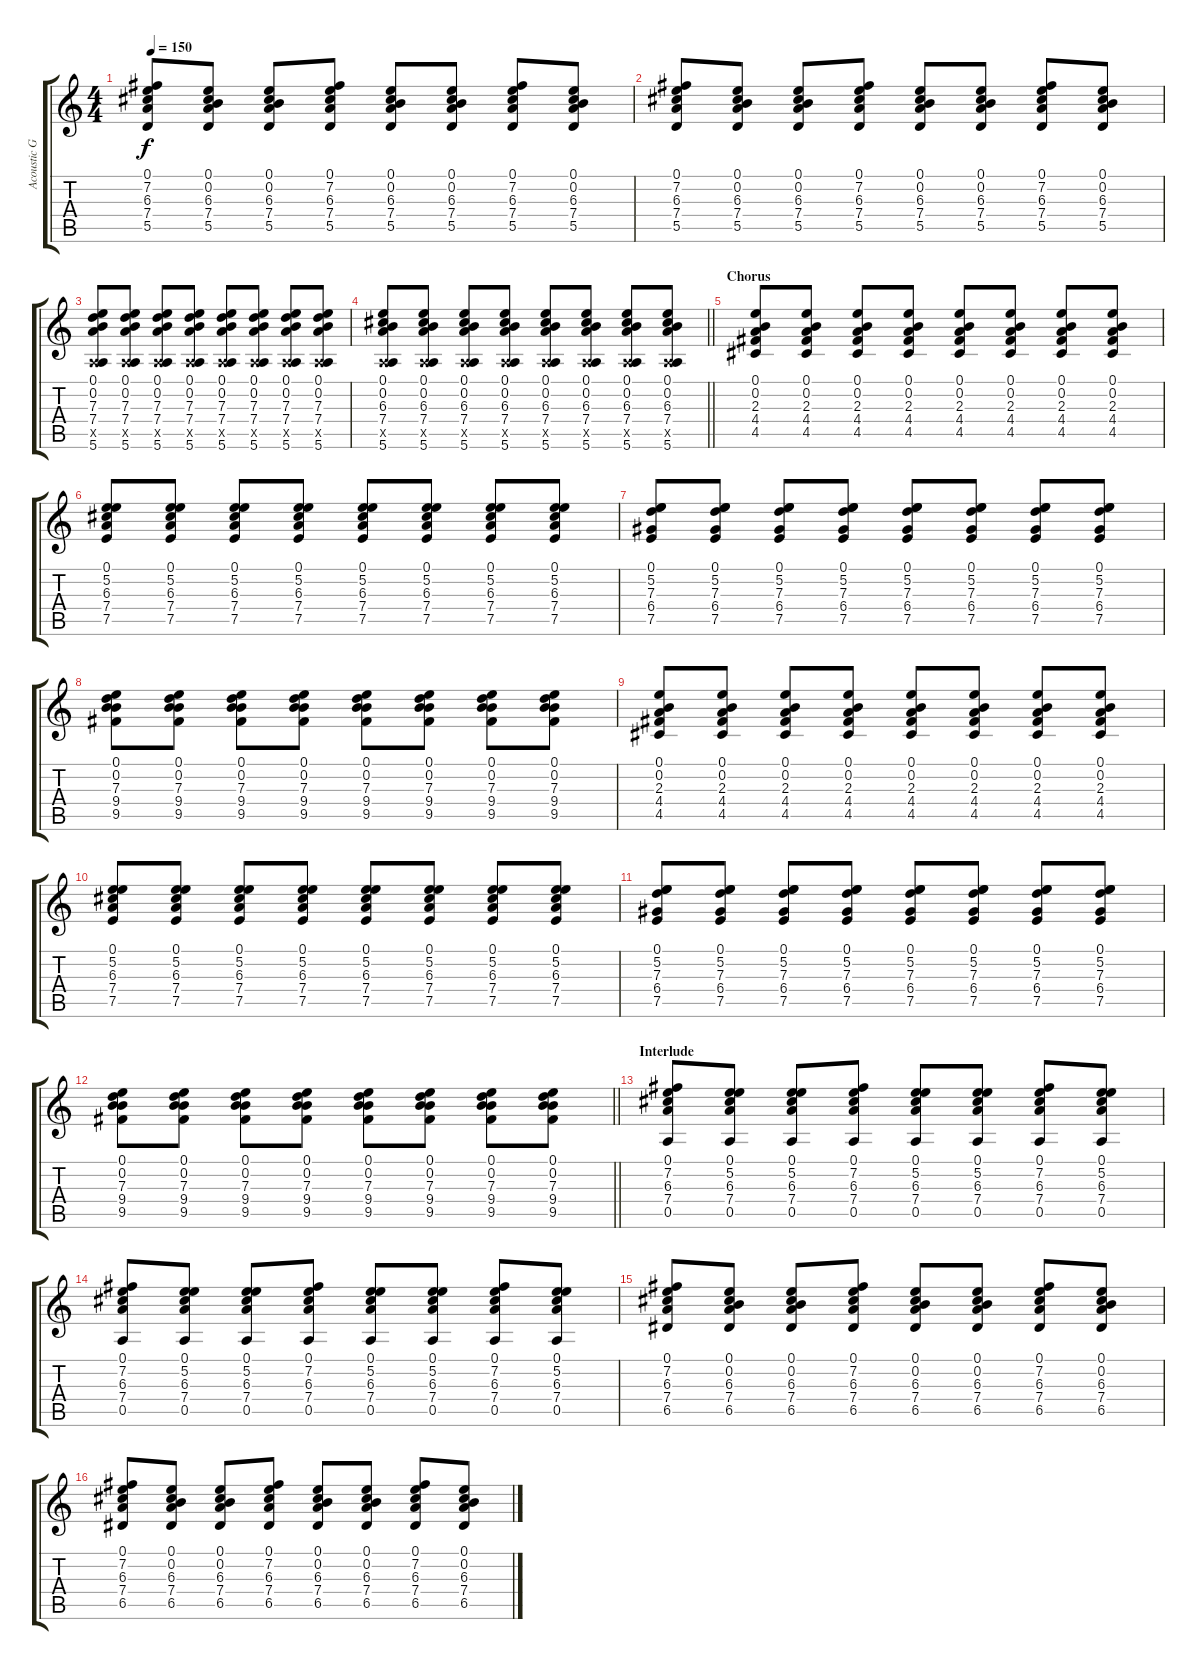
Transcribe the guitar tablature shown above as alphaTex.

\track ("Acoustic Guitar" "Acoustic G") {instrument acousticguitarsteel}
\staff {score tabs}
\tuning (E4 B3 G3 D3 A2 E2) {hide}
\ts (4 4)
\tempo 150
\clef g2
\ks c
(0.1 7.2 6.3 7.4 5.5).8{dy f} (0.1 0.2 6.3 7.4 5.5).8 (0.1 0.2 6.3 7.4 5.5).8 (0.1 7.2 6.3 7.4 5.5).8 (0.1 0.2 6.3 7.4 5.5).8 (0.1 0.2 6.3 7.4 5.5).8 (0.1 7.2 6.3 7.4 5.5).8 (0.1 0.2 6.3 7.4 5.5).8 |
(0.1 7.2 6.3 7.4 5.5).8 (0.1 0.2 6.3 7.4 5.5).8 (0.1 0.2 6.3 7.4 5.5).8 (0.1 7.2 6.3 7.4 5.5).8 (0.1 0.2 6.3 7.4 5.5).8 (0.1 0.2 6.3 7.4 5.5).8 (0.1 7.2 6.3 7.4 5.5).8 (0.1 0.2 6.3 7.4 5.5).8 |
(0.1 0.2 7.3 7.4 0.5{x} 5.6).8 (0.1 0.2 7.3 7.4 0.5{x} 5.6).8 (0.1 0.2 7.3 7.4 0.5{x} 5.6).8 (0.1 0.2 7.3 7.4 0.5{x} 5.6).8 (0.1 0.2 7.3 7.4 0.5{x} 5.6).8 (0.1 0.2 7.3 7.4 0.5{x} 5.6).8 (0.1 0.2 7.3 7.4 0.5{x} 5.6).8 (0.1 0.2 7.3 7.4 0.5{x} 5.6).8 |
\barLineRight lightlight
(0.1 0.2 6.3 7.4 0.5{x} 5.6).8 (0.1 0.2 6.3 7.4 0.5{x} 5.6).8 (0.1 0.2 6.3 7.4 0.5{x} 5.6).8 (0.1 0.2 6.3 7.4 0.5{x} 5.6).8 (0.1 0.2 6.3 7.4 0.5{x} 5.6).8 (0.1 0.2 6.3 7.4 0.5{x} 5.6).8 (0.1 0.2 6.3 7.4 0.5{x} 5.6).8 (0.1 0.2 6.3 7.4 0.5{x} 5.6).8 |
\section ("" "Chorus")
(0.1 0.2 2.3 4.4 4.5).8 (0.1 0.2 2.3 4.4 4.5).8 (0.1 0.2 2.3 4.4 4.5).8 (0.1 0.2 2.3 4.4 4.5).8 (0.1 0.2 2.3 4.4 4.5).8 (0.1 0.2 2.3 4.4 4.5).8 (0.1 0.2 2.3 4.4 4.5).8 (0.1 0.2 2.3 4.4 4.5).8 |
(0.1 5.2 6.3 7.4 7.5).8 (0.1 5.2 6.3 7.4 7.5).8 (0.1 5.2 6.3 7.4 7.5).8 (0.1 5.2 6.3 7.4 7.5).8 (0.1 5.2 6.3 7.4 7.5).8 (0.1 5.2 6.3 7.4 7.5).8 (0.1 5.2 6.3 7.4 7.5).8 (0.1 5.2 6.3 7.4 7.5).8 |
(0.1 5.2 7.3 6.4 7.5).8 (0.1 5.2 7.3 6.4 7.5).8 (0.1 5.2 7.3 6.4 7.5).8 (0.1 5.2 7.3 6.4 7.5).8 (0.1 5.2 7.3 6.4 7.5).8 (0.1 5.2 7.3 6.4 7.5).8 (0.1 5.2 7.3 6.4 7.5).8 (0.1 5.2 7.3 6.4 7.5).8 |
(0.1 0.2 7.3 9.4 9.5).8 (0.1 0.2 7.3 9.4 9.5).8 (0.1 0.2 7.3 9.4 9.5).8 (0.1 0.2 7.3 9.4 9.5).8 (0.1 0.2 7.3 9.4 9.5).8 (0.1 0.2 7.3 9.4 9.5).8 (0.1 0.2 7.3 9.4 9.5).8 (0.1 0.2 7.3 9.4 9.5).8 |
(0.1 0.2 2.3 4.4 4.5).8 (0.1 0.2 2.3 4.4 4.5).8 (0.1 0.2 2.3 4.4 4.5).8 (0.1 0.2 2.3 4.4 4.5).8 (0.1 0.2 2.3 4.4 4.5).8 (0.1 0.2 2.3 4.4 4.5).8 (0.1 0.2 2.3 4.4 4.5).8 (0.1 0.2 2.3 4.4 4.5).8 |
(0.1 5.2 6.3 7.4 7.5).8 (0.1 5.2 6.3 7.4 7.5).8 (0.1 5.2 6.3 7.4 7.5).8 (0.1 5.2 6.3 7.4 7.5).8 (0.1 5.2 6.3 7.4 7.5).8 (0.1 5.2 6.3 7.4 7.5).8 (0.1 5.2 6.3 7.4 7.5).8 (0.1 5.2 6.3 7.4 7.5).8 |
(0.1 5.2 7.3 6.4 7.5).8 (0.1 5.2 7.3 6.4 7.5).8 (0.1 5.2 7.3 6.4 7.5).8 (0.1 5.2 7.3 6.4 7.5).8 (0.1 5.2 7.3 6.4 7.5).8 (0.1 5.2 7.3 6.4 7.5).8 (0.1 5.2 7.3 6.4 7.5).8 (0.1 5.2 7.3 6.4 7.5).8 |
\barLineRight lightlight
(0.1 0.2 7.3 9.4 9.5).8 (0.1 0.2 7.3 9.4 9.5).8 (0.1 0.2 7.3 9.4 9.5).8 (0.1 0.2 7.3 9.4 9.5).8 (0.1 0.2 7.3 9.4 9.5).8 (0.1 0.2 7.3 9.4 9.5).8 (0.1 0.2 7.3 9.4 9.5).8 (0.1 0.2 7.3 9.4 9.5).8 |
\section ("" "Interlude")
(0.1 7.2 6.3 7.4 0.5).8 (0.1 5.2 6.3 7.4 0.5).8 (0.1 5.2 6.3 7.4 0.5).8 (0.1 7.2 6.3 7.4 0.5).8 (0.1 5.2 6.3 7.4 0.5).8 (0.1 5.2 6.3 7.4 0.5).8 (0.1 7.2 6.3 7.4 0.5).8 (0.1 5.2 6.3 7.4 0.5).8 |
(0.1 7.2 6.3 7.4 0.5).8 (0.1 5.2 6.3 7.4 0.5).8 (0.1 5.2 6.3 7.4 0.5).8 (0.1 7.2 6.3 7.4 0.5).8 (0.1 5.2 6.3 7.4 0.5).8 (0.1 5.2 6.3 7.4 0.5).8 (0.1 7.2 6.3 7.4 0.5).8 (0.1 5.2 6.3 7.4 0.5).8 |
(0.1 7.2 6.3 7.4 6.5).8 (0.1 0.2 6.3 7.4 6.5).8 (0.1 0.2 6.3 7.4 6.5).8 (0.1 7.2 6.3 7.4 6.5).8 (0.1 0.2 6.3 7.4 6.5).8 (0.1 0.2 6.3 7.4 6.5).8 (0.1 7.2 6.3 7.4 6.5).8 (0.1 0.2 6.3 7.4 6.5).8 |
(0.1 7.2 6.3 7.4 6.5).8 (0.1 0.2 6.3 7.4 6.5).8 (0.1 0.2 6.3 7.4 6.5).8 (0.1 7.2 6.3 7.4 6.5).8 (0.1 0.2 6.3 7.4 6.5).8 (0.1 0.2 6.3 7.4 6.5).8 (0.1 7.2 6.3 7.4 6.5).8 (0.1 0.2 6.3 7.4 6.5).8
